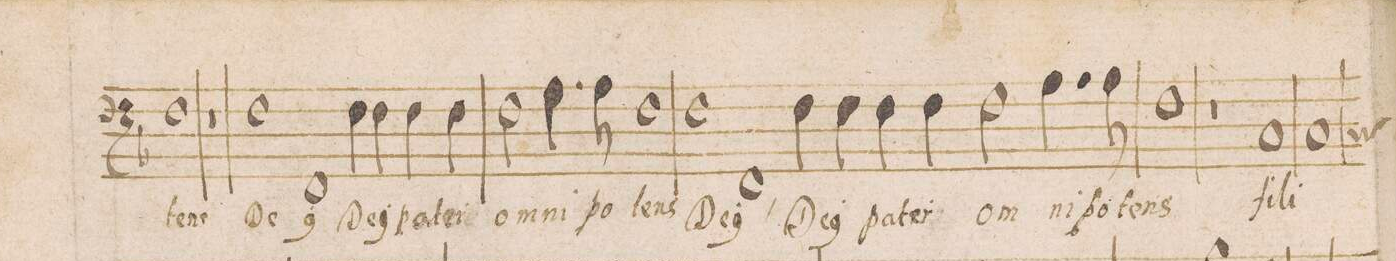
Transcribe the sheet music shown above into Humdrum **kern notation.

**kern	**text
*I"BASVS	*
*clefF4	*
*k[b-]	*
*met(C|)	*
*M2/1	*
1F	-tens
1r	.
=30	=30
1F	De-
1FF	-(us)
=31	=31
4F\	De-
4F\	-(us)
4F\	pa-
4F\	-ter
2F\	o-
4.A\	-mni-
8A\	-po-
=32	=32
1F	-tens
1F	De-
=33	=33
1FF	-(us)
4F\	De-
4F\	-(us)
4F\	pa-
4F\	-ter
=34	=34
2F\	om-
4.A\	-ni-
8A\	-po-
1F	-tens
=35	=35
1r	.
1C	fi-
=36	=36
*custos:C	*
1C	-li
*-	*-
